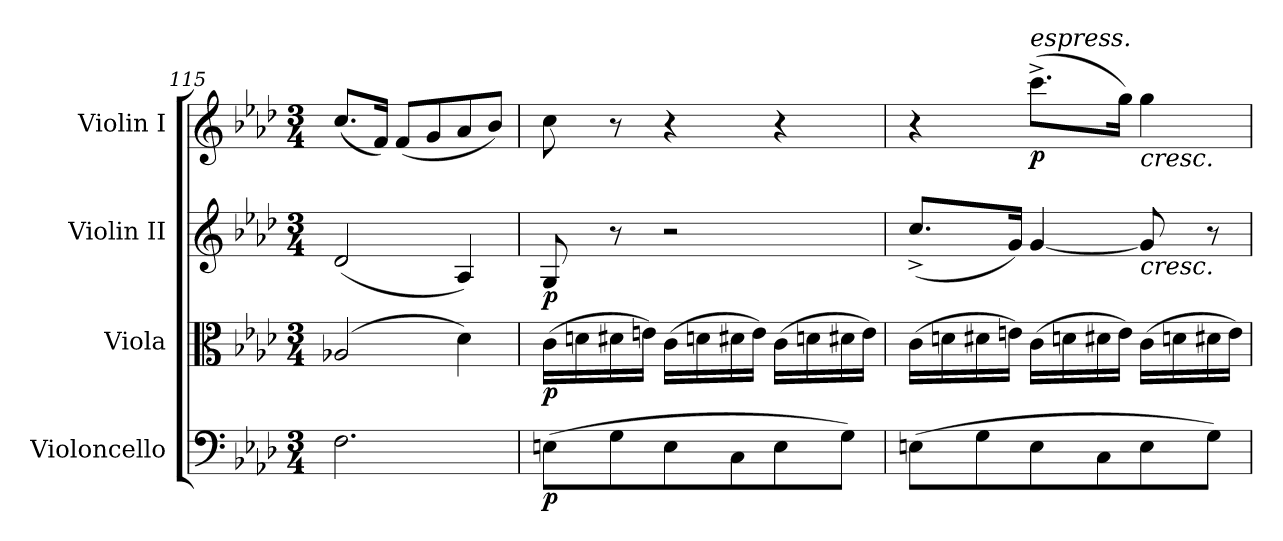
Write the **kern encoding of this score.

**kern	**dynam	**kern	**dynam	**kern	**dynam	**kern	**dynam
*part4	*part4	*part3	*part3	*part2	*part2	*part1	*part1
*staff4	*staff4	*staff3	*staff3	*staff2	*staff2	*staff1	*staff1
*I"Violoncello	*	*I"Viola	*	*I"Violin II	*	*I"Violin I	*
*I'Vc	*	*I'Vla	*	*I'Vln	*	*I'Vln	*
*clefF4	*	*clefC3	*	*clefG2	*	*clefG2	*
*k[b-e-a-d-]	*	*k[b-e-a-d-]	*	*k[b-e-a-d-]	*	*k[b-e-a-d-]	*
*M3/4	*	*M3/4	*	*M3/4	*	*M3/4	*
=115	=115	=115	=115	=115	=115	=115	=115
2.F\	.	(>2A-X/	.	(<2d-/	.	(<8.cc/L	.
.	.	.	.	.	.	16f/Jk)	.
.	.	.	.	.	.	(<8f/L	.
.	.	.	.	.	.	8g/	.
.	.	4d-\)	.	4A-/)	.	8a-/	.
.	.	.	.	.	.	8b-/J)	.
=116	=116	=116	=116	=116	=116	=116	=116
!	!LO:DY:b	!	!LO:DY:b	!	!LO:DY:b	!	!
(>8En\L	p	(>16c\LL	p	8G/	p	8cc\	.
.	.	16dn\	.	.	.	.	.
8G\	.	16d#X\	.	8r	.	8r	.
.	.	16en\JJ)	.	.	.	.	.
8E\	.	(>16c\LL	.	2r	.	4r	.
.	.	16dn\	.	.	.	.	.
8C\	.	16d#X\	.	.	.	.	.
.	.	16e\JJ)	.	.	.	.	.
8E\	.	(>16c\LL	.	.	.	4r	.
.	.	16dn\	.	.	.	.	.
8G\J)	.	16d#X\	.	.	.	.	.
.	.	16e\JJ)	.	.	.	.	.
!!LO:LB:g=z
=117	=117	=117	=117	=117	=117	=117	=117
(>8En\L	.	(>16c\LL	.	(<8.cc^/L	.	4r	.
.	.	16dn\	.	.	.	.	.
8G\	.	16d#X\	.	.	.	.	.
.	.	16en\JJ)	.	16g/Jk)	.	.	.
!	!	!	!	!	!	!LO:TX:a:i:t=espress.	!
!	!	!	!	!	!	!	!LO:DY:b
8E\	.	(>16c\LL	.	[4g/	.	(>8.ccc^\L	p
.	.	16dn\	.	.	.	.	.
8C\	.	16d#X\	.	.	.	.	.
.	.	16e\JJ)	.	.	.	16gg\Jk)	.
!	!	!	!	!	!	!LO:TX:b:i:t=cresc.	!
!	!	!	!	!LO:TX:b:i:t=cresc.	!	!	!
8E\	.	(>16c\LL	.	8g/]	.	4gg\	.
.	.	16dn\	.	.	.	.	.
8G\J)	.	16d#X\	.	8r	.	.	.
.	.	16e\JJ)	.	.	.	.	.
=	=	=	=	=	=	=	=
*-	*-	*-	*-	*-	*-	*-	*-
